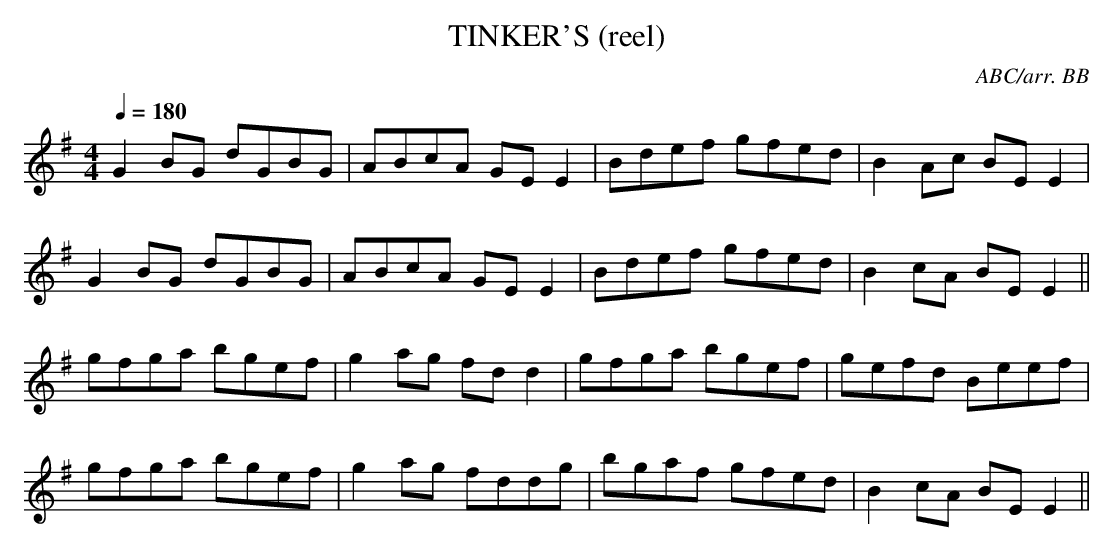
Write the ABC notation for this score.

X:1
T:TINKER'S (reel)
C:ABC/arr. BB
L:1/8
Q:1/4=180
M:4/4
K:Em
G2 BG dGBG|ABcA GE E2|Bdef gfed|B2 Ac BE E2|
G2 BG dGBG|ABcA GE E2|Bdef gfed|B2 cA BE E2||
gfga bgef|g2 ag fd d2|gfga bgef|gefd Beef|
gfga bgef|g2 ag fddg|bgaf gfed|B2 cA BE E2||
